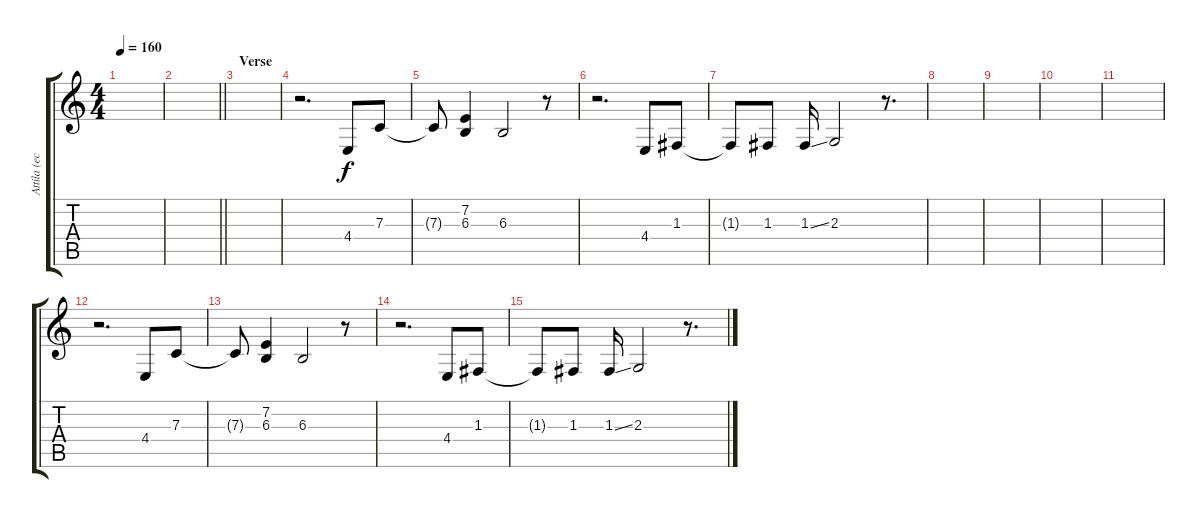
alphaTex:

\track ("Attila (echo)" "Attila (ec") {mute instrument pad1newage}
\staff {score tabs}
\tuning (D4 A3 F3 C3 G2 C2) {hide}
\ts (4 4)
\tempo 160
\clef g2
\ks c
|
\barLineRight lightlight
|
\section ("" "Verse")
|
r.2{d} 4.4.8 7.3.8 |
7.3{t}.8 (7.2 6.3).4 6.3.2 r.8 |
r.2{d} 4.4.8 1.3.8 |
1.3{t}.8 1.3.8 1.3{ss}.16 2.3.2 r.8{d} |
|
|
|
|
r.2{d} 4.4.8 7.3.8 |
7.3{t}.8 (7.2 6.3).4 6.3.2 r.8 |
r.2{d} 4.4.8 1.3.8 |
1.3{t}.8 1.3.8 1.3{ss}.16 2.3.2 r.8{d}
